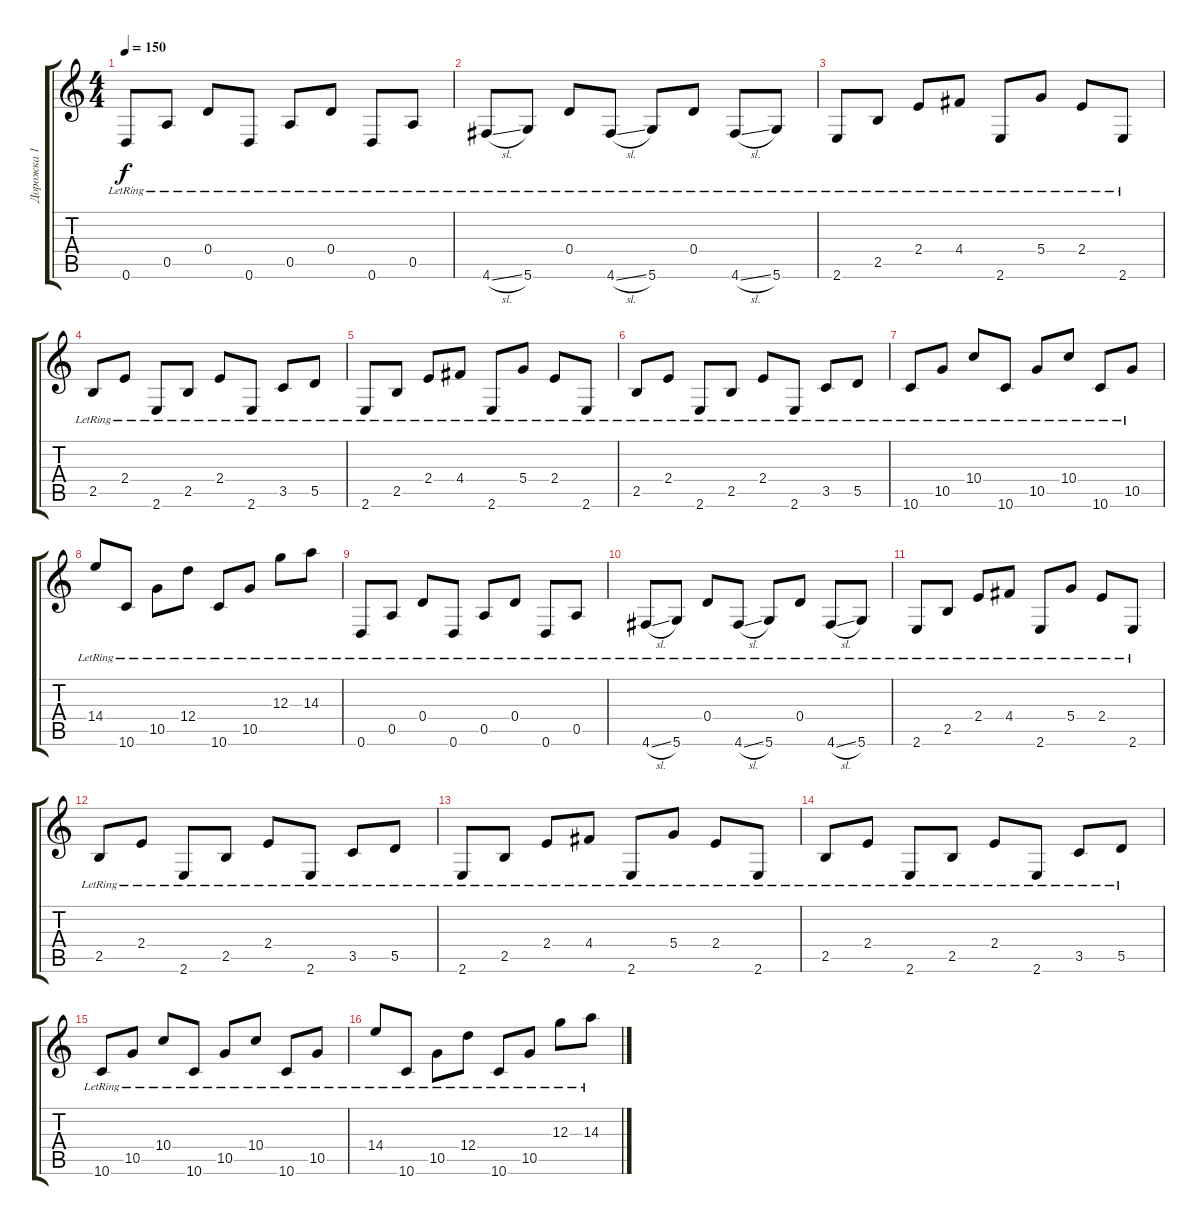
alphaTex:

\track ("Дорожка 1" "Дорожка 1") {instrument acousticguitarsteel}
\staff {score tabs}
\tuning (E4 B3 G3 D3 A2 D2) {hide}
\ts (4 4)
\tempo 150
\clef g2
\ks c
0.6{lr}.8{dy f} 0.5{lr}.8 0.4{lr}.8 0.6{lr}.8 0.5{lr}.8 0.4{lr}.8 0.6{lr}.8 0.5{lr}.8 |
4.6{sl lr}.8 5.6{lr}.8 0.4{lr}.8 4.6{sl lr}.8 5.6{lr}.8 0.4{lr}.8 4.6{sl lr}.8 5.6{lr}.8 |
2.6{lr}.8 2.5{lr}.8 2.4{lr}.8 4.4{lr}.8 2.6{lr}.8 5.4{lr}.8 2.4{lr}.8 2.6{lr}.8 |
2.5{lr}.8 2.4{lr}.8 2.6{lr}.8 2.5{lr}.8 2.4{lr}.8 2.6{lr}.8 3.5{lr}.8 5.5{lr}.8 |
2.6{lr}.8 2.5{lr}.8 2.4{lr}.8 4.4{lr}.8 2.6{lr}.8 5.4{lr}.8 2.4{lr}.8 2.6{lr}.8 |
2.5{lr}.8 2.4{lr}.8 2.6{lr}.8 2.5{lr}.8 2.4{lr}.8 2.6{lr}.8 3.5{lr}.8 5.5{lr}.8 |
10.6{lr}.8 10.5{lr}.8 10.4{lr}.8 10.6{lr}.8 10.5{lr}.8 10.4{lr}.8 10.6{lr}.8 10.5{lr}.8 |
14.4{lr}.8 10.6{lr}.8 10.5{lr}.8 12.4{lr}.8 10.6{lr}.8 10.5{lr}.8 12.3{lr}.8 14.3{lr}.8 |
0.6{lr}.8 0.5{lr}.8 0.4{lr}.8 0.6{lr}.8 0.5{lr}.8 0.4{lr}.8 0.6{lr}.8 0.5{lr}.8 |
4.6{sl lr}.8 5.6{lr}.8 0.4{lr}.8 4.6{sl lr}.8 5.6{lr}.8 0.4{lr}.8 4.6{sl lr}.8 5.6{lr}.8 |
2.6{lr}.8 2.5{lr}.8 2.4{lr}.8 4.4{lr}.8 2.6{lr}.8 5.4{lr}.8 2.4{lr}.8 2.6{lr}.8 |
2.5{lr}.8 2.4{lr}.8 2.6{lr}.8 2.5{lr}.8 2.4{lr}.8 2.6{lr}.8 3.5{lr}.8 5.5{lr}.8 |
2.6{lr}.8 2.5{lr}.8 2.4{lr}.8 4.4{lr}.8 2.6{lr}.8 5.4{lr}.8 2.4{lr}.8 2.6{lr}.8 |
2.5{lr}.8 2.4{lr}.8 2.6{lr}.8 2.5{lr}.8 2.4{lr}.8 2.6{lr}.8 3.5{lr}.8 5.5{lr}.8 |
10.6{lr}.8 10.5{lr}.8 10.4{lr}.8 10.6{lr}.8 10.5{lr}.8 10.4{lr}.8 10.6{lr}.8 10.5{lr}.8 |
14.4{lr}.8 10.6{lr}.8 10.5{lr}.8 12.4{lr}.8 10.6{lr}.8 10.5{lr}.8 12.3{lr}.8 14.3{lr}.8
